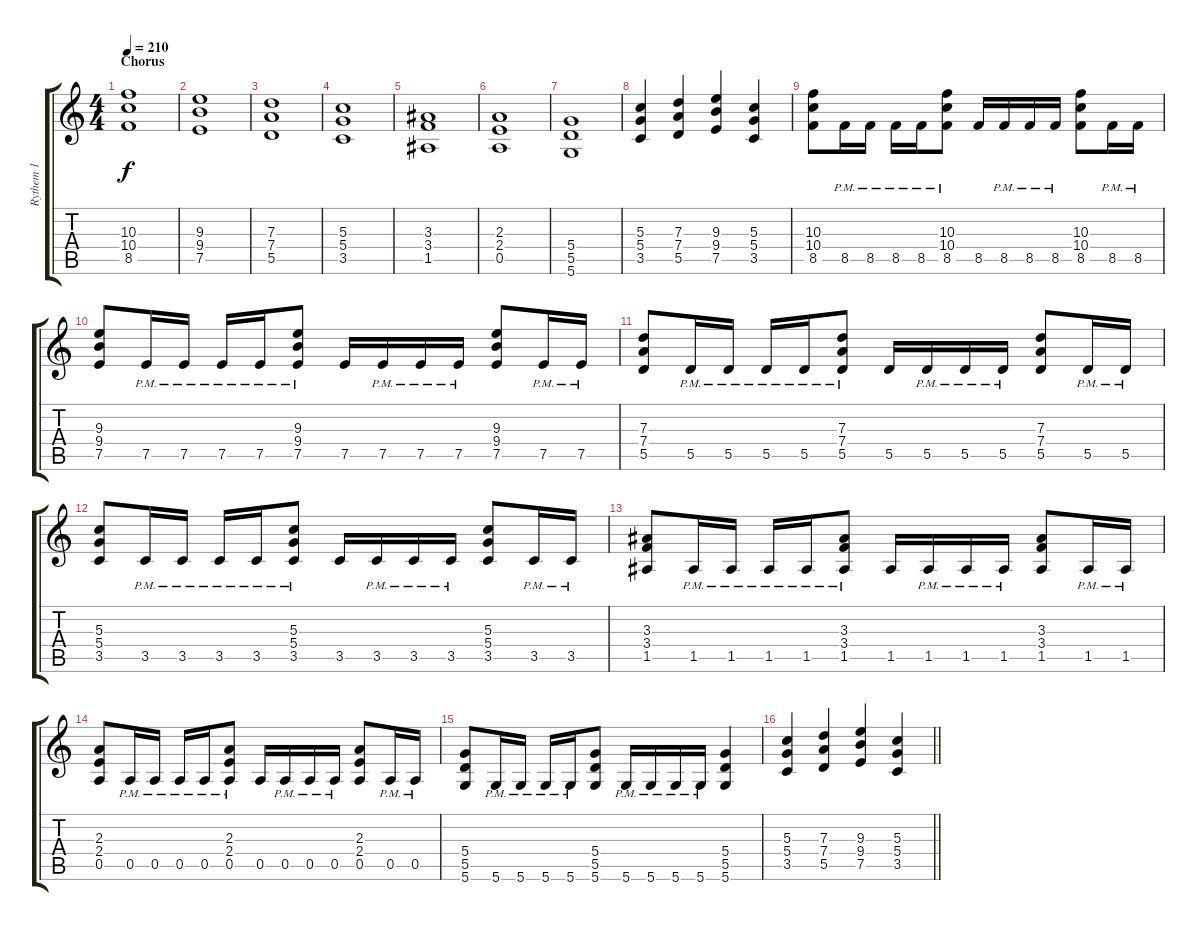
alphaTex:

\track ("Rythem 1" "Rythem 1") {instrument distortionguitar}
\staff {score tabs}
\tuning (E4 B3 G3 D3 A2 D2) {hide}
\ts (4 4)
\section ("" "Chorus")
\tempo 210
\clef g2
\ks c
(10.3 10.4 8.5).1{dy f} |
(9.3 9.4 7.5).1 |
(7.3 7.4 5.5).1 |
(5.3 5.4 3.5).1 |
(3.3 3.4 1.5).1 |
(2.3 2.4 0.5).1 |
(5.4 5.5 5.6).1 |
(5.3 5.4 3.5).4 (7.3 7.4 5.5).4 (9.3 9.4 7.5).4 (5.3 5.4 3.5).4 |
(10.3 10.4 8.5).8 8.5{pm}.16 8.5{pm}.16 8.5{pm}.16 8.5{pm}.16 (10.3 10.4 8.5{pm}).8 8.5.16 8.5{pm}.16 8.5{pm}.16 8.5{pm}.16 (10.3 10.4 8.5).8 8.5{pm}.16 8.5{pm}.16 |
(9.3 9.4 7.5).8 7.5{pm}.16 7.5{pm}.16 7.5{pm}.16 7.5{pm}.16 (9.3 9.4 7.5{pm}).8 7.5.16 7.5{pm}.16 7.5{pm}.16 7.5{pm}.16 (9.3 9.4 7.5).8 7.5{pm}.16 7.5{pm}.16 |
(7.3 7.4 5.5).8 5.5{pm}.16 5.5{pm}.16 5.5{pm}.16 5.5{pm}.16 (7.3 7.4 5.5{pm}).8 5.5.16 5.5{pm}.16 5.5{pm}.16 5.5{pm}.16 (7.3 7.4 5.5).8 5.5{pm}.16 5.5{pm}.16 |
(5.3 5.4 3.5).8 3.5{pm}.16 3.5{pm}.16 3.5{pm}.16 3.5{pm}.16 (5.3 5.4 3.5{pm}).8 3.5.16 3.5{pm}.16 3.5{pm}.16 3.5{pm}.16 (5.3 5.4 3.5).8 3.5{pm}.16 3.5{pm}.16 |
(3.3 3.4 1.5).8 1.5{pm}.16 1.5{pm}.16 1.5{pm}.16 1.5{pm}.16 (3.3 3.4 1.5{pm}).8 1.5.16 1.5{pm}.16 1.5{pm}.16 1.5{pm}.16 (3.3 3.4 1.5).8 1.5{pm}.16 1.5{pm}.16 |
(2.3 2.4 0.5).8 0.5{pm}.16 0.5{pm}.16 0.5{pm}.16 0.5{pm}.16 (2.3 2.4 0.5{pm}).8 0.5.16 0.5{pm}.16 0.5{pm}.16 0.5{pm}.16 (2.3 2.4 0.5).8 0.5{pm}.16 0.5{pm}.16 |
(5.4 5.5 5.6).8 5.6{pm}.16 5.6{pm}.16 5.6{pm}.16 5.6{pm}.16 (5.4 5.5 5.6).8 5.6{pm}.16 5.6{pm}.16 5.6{pm}.16 5.6{pm}.16 (5.4 5.5 5.6).4 |
\barLineRight lightlight
(5.3 5.4 3.5).4 (7.3 7.4 5.5).4 (9.3 9.4 7.5).4 (5.3 5.4 3.5).4
